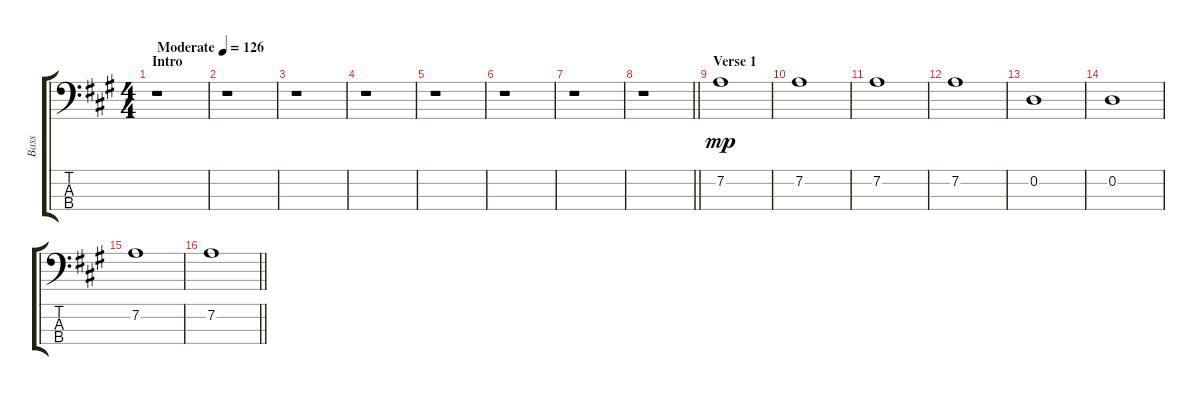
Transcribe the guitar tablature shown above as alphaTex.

\track ("Bass" "Bass") {instrument electricbassfinger}
\staff {score tabs}
\tuning (G2 D2 A1 E1) {hide}
\ts (4 4)
\section ("" "Intro")
\tempo (126 "Moderate")
\clef f4
\ks a
r.1{dy mp instrument electricbassfinger} |
r.1 |
r.1 |
r.1 |
r.1 |
r.1 |
r.1 |
\barLineRight lightlight
r.1 |
\section ("" "Verse 1")
7.2.1 |
7.2.1 |
7.2.1 |
7.2.1 |
0.2.1 |
0.2.1 |
7.2.1 |
\barLineRight lightlight
7.2.1
